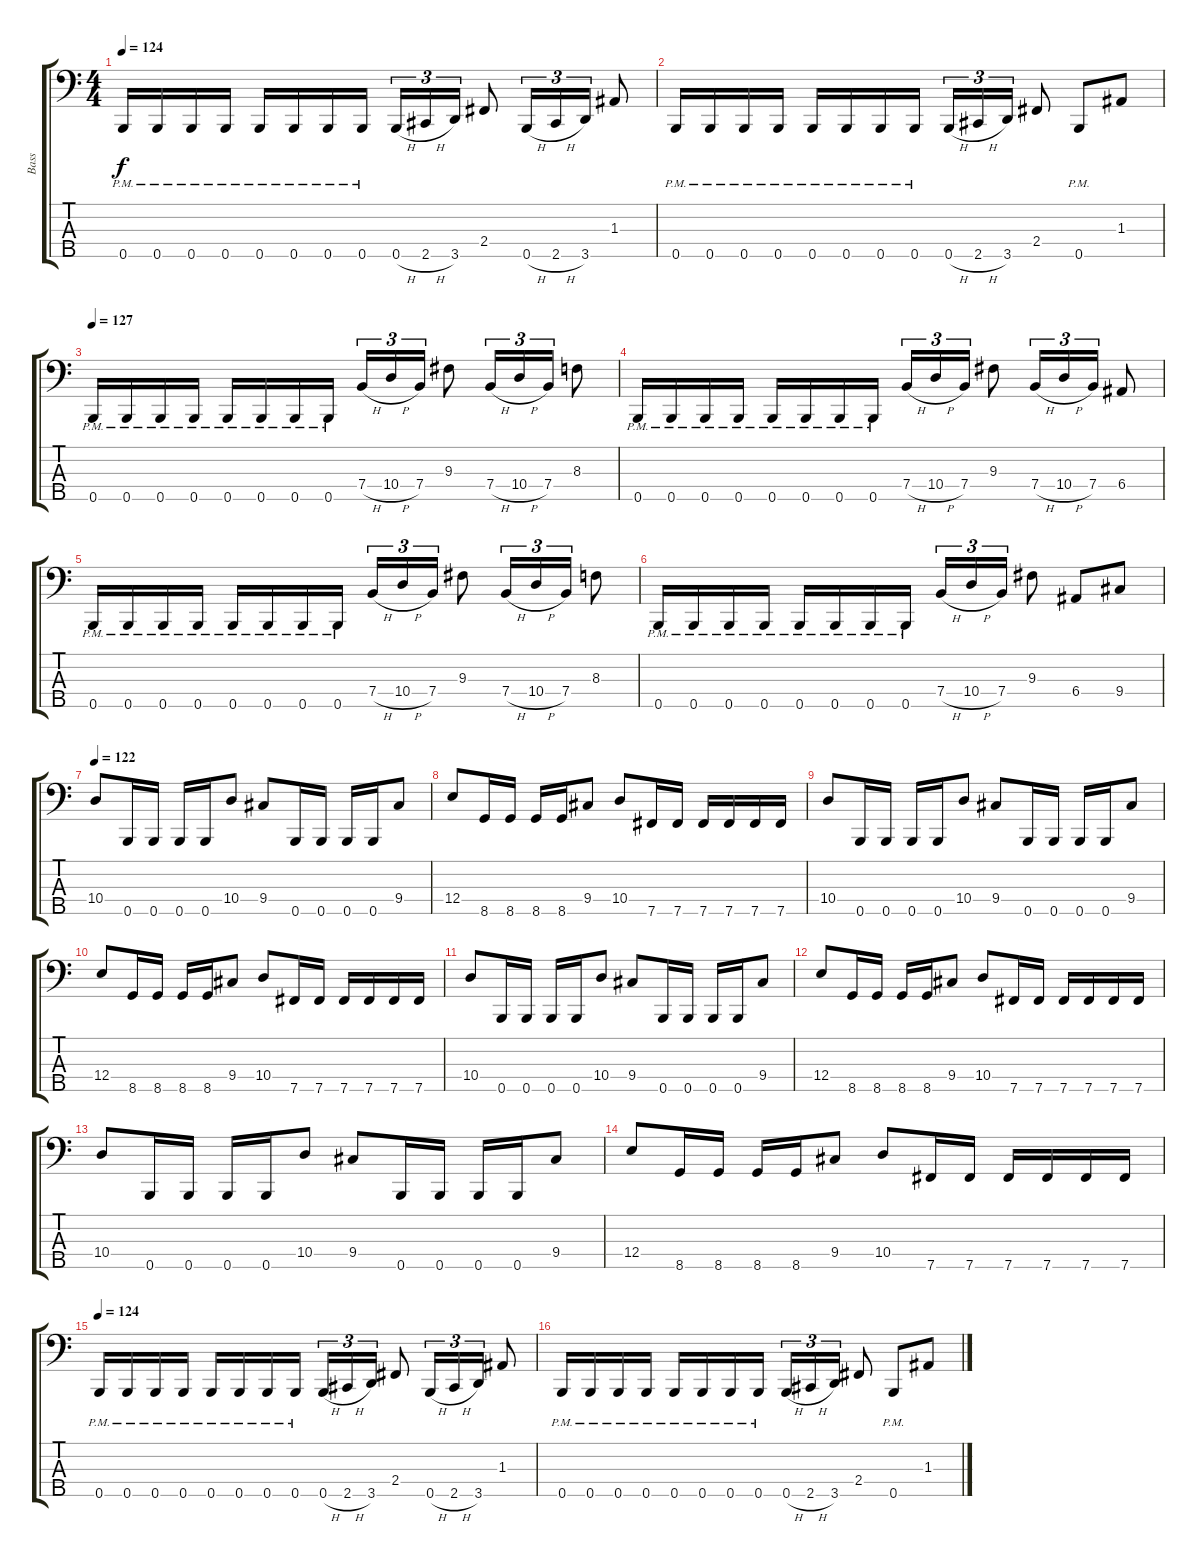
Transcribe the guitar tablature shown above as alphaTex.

\track ("Bass" "Bass") {instrument electricbassfinger}
\staff {score tabs}
\tuning (G2 D2 A1 E1 B0) {hide}
\ts (4 4)
\tempo 124
\clef f4
\ks c
0.5{pm}.16{dy f} 0.5{pm}.16 0.5{pm}.16 0.5{pm}.16 0.5{pm}.16 0.5{pm}.16 0.5{pm}.16 0.5{pm}.16 0.5{h}.16{tu (3 2)} 2.5{h}.16{tu (3 2)} 3.5.16{tu (3 2)} 2.4.8 0.5{h}.16{tu (3 2)} 2.5{h}.16{tu (3 2)} 3.5.16{tu (3 2)} 1.3.8 |
0.5{pm}.16 0.5{pm}.16 0.5{pm}.16 0.5{pm}.16 0.5{pm}.16 0.5{pm}.16 0.5{pm}.16 0.5{pm}.16 0.5{h}.16{tu (3 2)} 2.5{h}.16{tu (3 2)} 3.5.16{tu (3 2)} 2.4.8 0.5{pm}.8 1.3.8 |
\tempo 127
0.5{pm}.16 0.5{pm}.16 0.5{pm}.16 0.5{pm}.16 0.5{pm}.16 0.5{pm}.16 0.5{pm}.16 0.5{pm}.16 7.4{h}.16{tu (3 2)} 10.4{h}.16{tu (3 2)} 7.4.16{tu (3 2)} 9.3.8 7.4{h}.16{tu (3 2)} 10.4{h}.16{tu (3 2)} 7.4.16{tu (3 2)} 8.3.8 |
0.5{pm}.16 0.5{pm}.16 0.5{pm}.16 0.5{pm}.16 0.5{pm}.16 0.5{pm}.16 0.5{pm}.16 0.5{pm}.16 7.4{h}.16{tu (3 2)} 10.4{h}.16{tu (3 2)} 7.4.16{tu (3 2)} 9.3.8 7.4{h}.16{tu (3 2)} 10.4{h}.16{tu (3 2)} 7.4.16{tu (3 2)} 6.4.8 |
0.5{pm}.16 0.5{pm}.16 0.5{pm}.16 0.5{pm}.16 0.5{pm}.16 0.5{pm}.16 0.5{pm}.16 0.5{pm}.16 7.4{h}.16{tu (3 2)} 10.4{h}.16{tu (3 2)} 7.4.16{tu (3 2)} 9.3.8 7.4{h}.16{tu (3 2)} 10.4{h}.16{tu (3 2)} 7.4.16{tu (3 2)} 8.3.8 |
0.5{pm}.16 0.5{pm}.16 0.5{pm}.16 0.5{pm}.16 0.5{pm}.16 0.5{pm}.16 0.5{pm}.16 0.5{pm}.16 7.4{h}.16{tu (3 2)} 10.4{h}.16{tu (3 2)} 7.4.16{tu (3 2)} 9.3.8 6.4.8 9.4.8 |
\tempo 122
10.4.8 0.5.16 0.5.16 0.5.16 0.5.16 10.4.8 9.4.8 0.5.16 0.5.16 0.5.16 0.5.16 9.4.8 |
12.4.8 8.5.16 8.5.16 8.5.16 8.5.16 9.4.8 10.4.8 7.5.16 7.5.16 7.5.16 7.5.16 7.5.16 7.5.16 |
10.4.8 0.5.16 0.5.16 0.5.16 0.5.16 10.4.8 9.4.8 0.5.16 0.5.16 0.5.16 0.5.16 9.4.8 |
12.4.8 8.5.16 8.5.16 8.5.16 8.5.16 9.4.8 10.4.8 7.5.16 7.5.16 7.5.16 7.5.16 7.5.16 7.5.16 |
10.4.8 0.5.16 0.5.16 0.5.16 0.5.16 10.4.8 9.4.8 0.5.16 0.5.16 0.5.16 0.5.16 9.4.8 |
12.4.8 8.5.16 8.5.16 8.5.16 8.5.16 9.4.8 10.4.8 7.5.16 7.5.16 7.5.16 7.5.16 7.5.16 7.5.16 |
10.4.8 0.5.16 0.5.16 0.5.16 0.5.16 10.4.8 9.4.8 0.5.16 0.5.16 0.5.16 0.5.16 9.4.8 |
12.4.8 8.5.16 8.5.16 8.5.16 8.5.16 9.4.8 10.4.8 7.5.16 7.5.16 7.5.16 7.5.16 7.5.16 7.5.16 |
\tempo 124
0.5{pm}.16 0.5{pm}.16 0.5{pm}.16 0.5{pm}.16 0.5{pm}.16 0.5{pm}.16 0.5{pm}.16 0.5{pm}.16 0.5{h}.16{tu (3 2)} 2.5{h}.16{tu (3 2)} 3.5.16{tu (3 2)} 2.4.8 0.5{h}.16{tu (3 2)} 2.5{h}.16{tu (3 2)} 3.5.16{tu (3 2)} 1.3.8 |
0.5{pm}.16 0.5{pm}.16 0.5{pm}.16 0.5{pm}.16 0.5{pm}.16 0.5{pm}.16 0.5{pm}.16 0.5{pm}.16 0.5{h}.16{tu (3 2)} 2.5{h}.16{tu (3 2)} 3.5.16{tu (3 2)} 2.4.8 0.5{pm}.8 1.3.8
